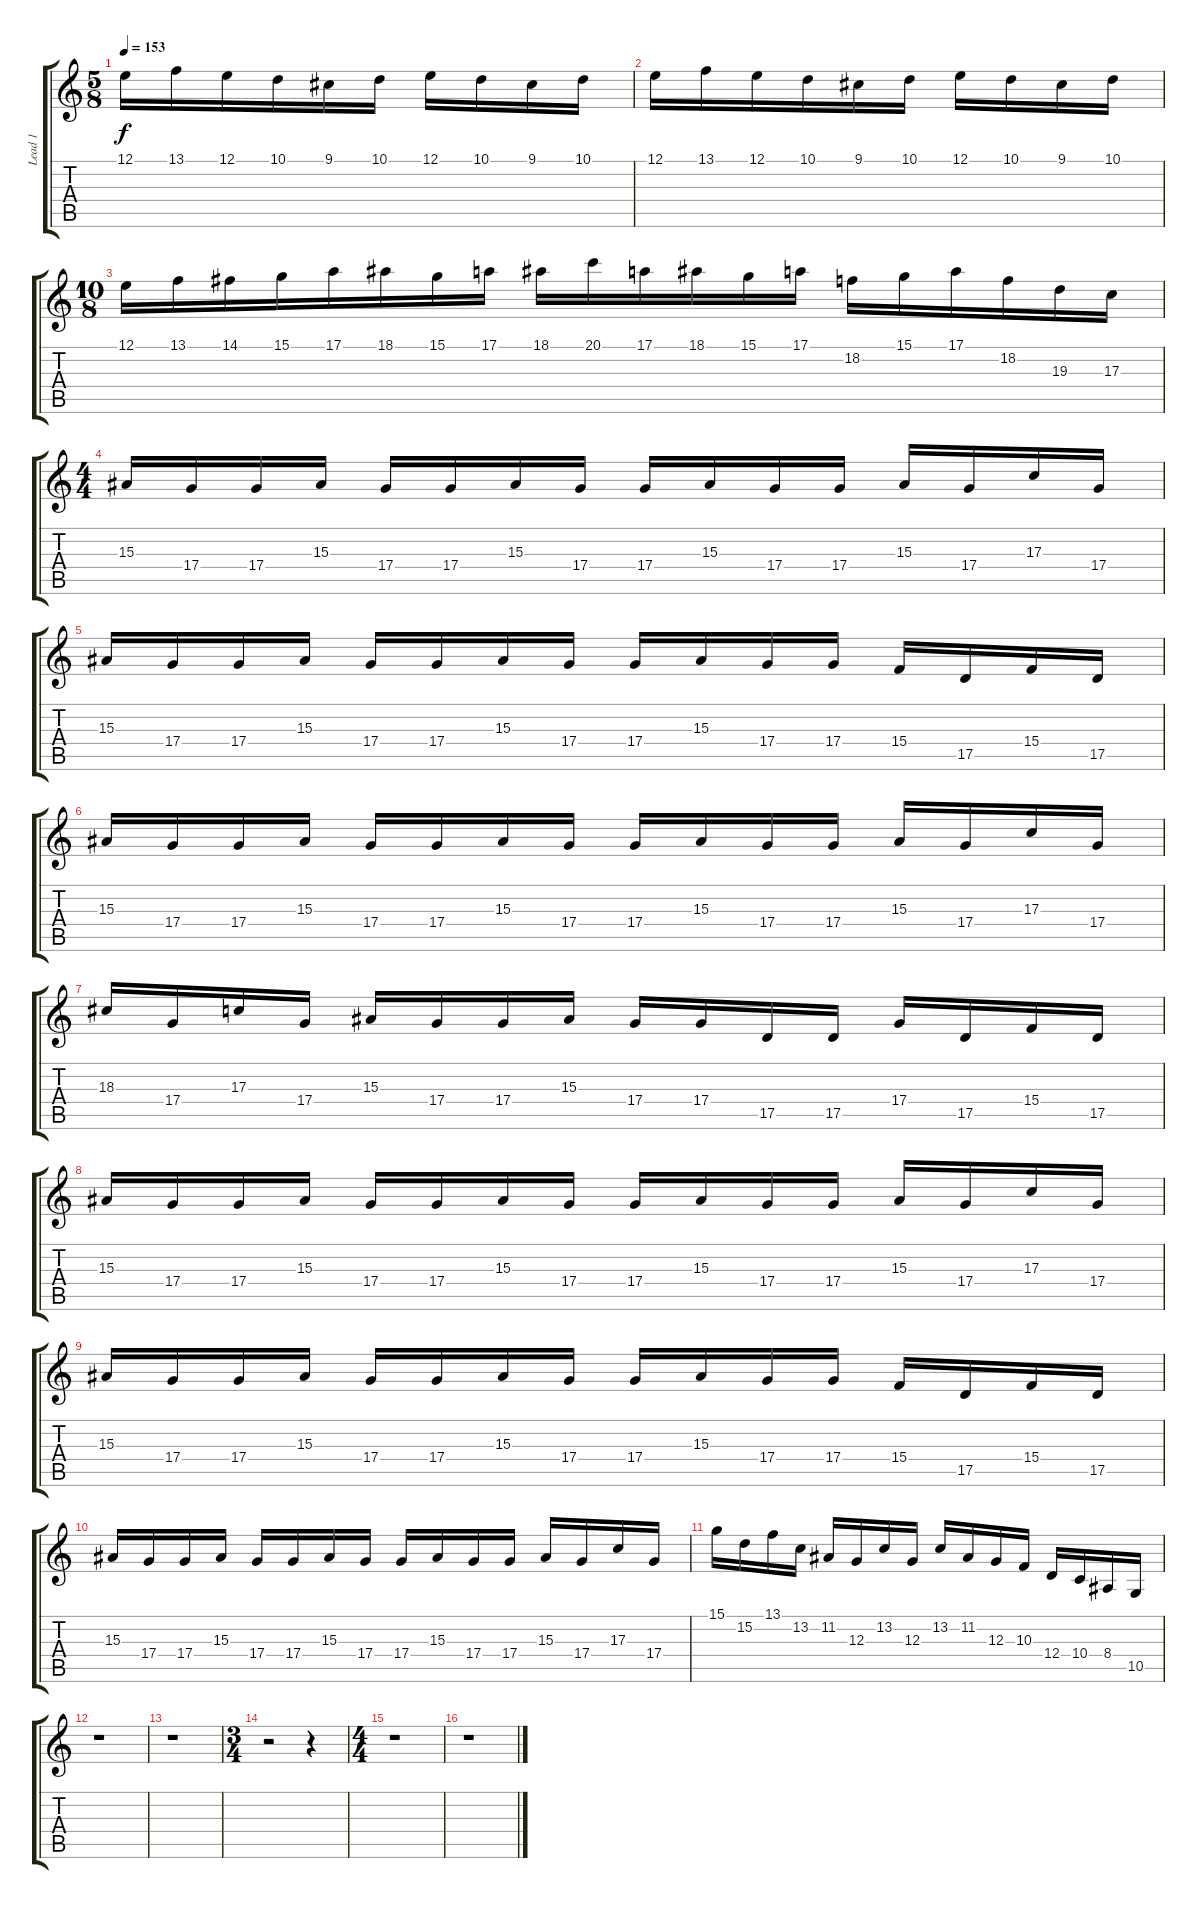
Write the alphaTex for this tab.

\track ("Lead 1" "Lead 1") {instrument lead2sawtooth}
\staff {score tabs}
\tuning (E4 B3 G3 D3 A2 E2) {hide}
\ts (5 8)
\tempo 153
\clef g2
\ks c
12.1.16{dy f} 13.1.16 12.1.16 10.1.16 9.1.16 10.1.16 12.1.16 10.1.16 9.1.16 10.1.16 |
12.1.16 13.1.16 12.1.16 10.1.16 9.1.16 10.1.16 12.1.16 10.1.16 9.1.16 10.1.16 |
\ts (10 8)
12.1.16 13.1.16 14.1.16 15.1.16 17.1.16 18.1.16 15.1.16 17.1.16 18.1.16 20.1.16 17.1.16 18.1.16 15.1.16 17.1.16 18.2.16 15.1.16 17.1.16 18.2.16 19.3.16 17.3.16 |
\ts (4 4)
15.3.16 17.4.16 17.4.16 15.3.16 17.4.16 17.4.16 15.3.16 17.4.16 17.4.16 15.3.16 17.4.16 17.4.16 15.3.16 17.4.16 17.3.16 17.4.16 |
15.3.16 17.4.16 17.4.16 15.3.16 17.4.16 17.4.16 15.3.16 17.4.16 17.4.16 15.3.16 17.4.16 17.4.16 15.4.16 17.5.16 15.4.16 17.5.16 |
15.3.16 17.4.16 17.4.16 15.3.16 17.4.16 17.4.16 15.3.16 17.4.16 17.4.16 15.3.16 17.4.16 17.4.16 15.3.16 17.4.16 17.3.16 17.4.16 |
18.3.16 17.4.16 17.3.16 17.4.16 15.3.16 17.4.16 17.4.16 15.3.16 17.4.16 17.4.16 17.5.16 17.5.16 17.4.16 17.5.16 15.4.16 17.5.16 |
15.3.16 17.4.16 17.4.16 15.3.16 17.4.16 17.4.16 15.3.16 17.4.16 17.4.16 15.3.16 17.4.16 17.4.16 15.3.16 17.4.16 17.3.16 17.4.16 |
15.3.16 17.4.16 17.4.16 15.3.16 17.4.16 17.4.16 15.3.16 17.4.16 17.4.16 15.3.16 17.4.16 17.4.16 15.4.16 17.5.16 15.4.16 17.5.16 |
15.3.16 17.4.16 17.4.16 15.3.16 17.4.16 17.4.16 15.3.16 17.4.16 17.4.16 15.3.16 17.4.16 17.4.16 15.3.16 17.4.16 17.3.16 17.4.16 |
15.1.16 15.2.16 13.1.16 13.2.16 11.2.16 12.3.16 13.2.16 12.3.16 13.2.16 11.2.16 12.3.16 10.3.16 12.4.16 10.4.16 8.4.16 10.5.16 |
r.1 |
r.1 |
\ts (3 4)
r.2 r.4 |
\ts (4 4)
r.1 |
r.1
